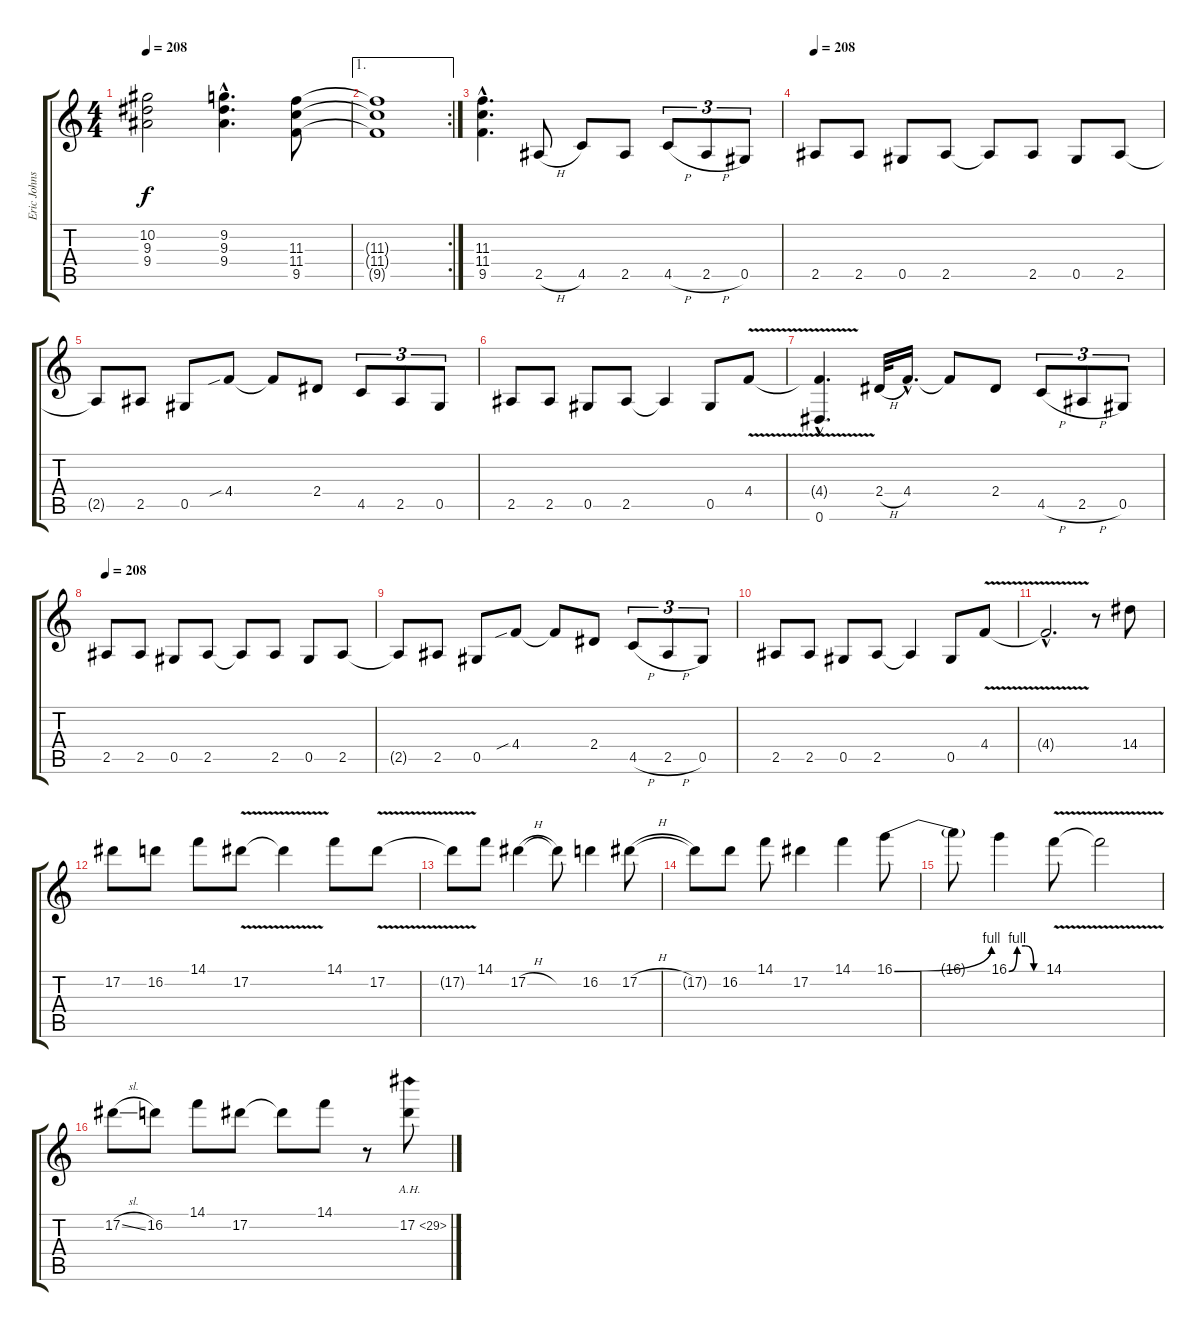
\track ("Eric Johnson (Distortion)" "Eric Johns") {instrument distortionguitar}
\staff {score tabs}
\tuning (Eb4 Bb3 Gb3 Db3 Ab2 Eb2) {hide}
\ts (4 4)
\tempo 208
\clef g2
\ks c
(10.2 9.3 9.4).2{dy f} (9.2{hac} 9.3{hac} 9.4{hac}).4{d} (11.3 11.4 9.5).8 |
\ae 1
\rc 2
(11.3{t} 11.4{t} 9.5{t}).1 |
(11.3{hac} 11.4{hac} 9.5{hac}).4{d} 2.5{h}.8 4.5.8 2.5.8 4.5{h}.8{tu (3 2)} 2.5{h}.8{tu (3 2)} 0.5.8{tu (3 2)} |
\tempo 208
2.5.8 2.5.8 0.5.8 2.5.8 2.5{t}.8 2.5.8 0.5.8 2.5.8 |
2.5{t}.8 2.5.8 0.5.8 4.4{sib}.8 4.4{t}.8 2.4.8 4.5.8{tu (3 2)} 2.5.8{tu (3 2)} 0.5.8{tu (3 2)} |
2.5.8 2.5.8 0.5.8 2.5.8 2.5{t}.4 0.5.8 4.4{v}.8 |
(4.4{hac t} 0.6{hac}).4{d} 2.4{h}.32 4.4{hac}.16{d} 4.4{t}.8 2.4.8 4.5{h}.8{tu (3 2)} 2.5{h}.8{tu (3 2)} 0.5.8{tu (3 2)} |
\tempo 208
2.5.8 2.5.8 0.5.8 2.5.8 2.5{t}.8 2.5.8 0.5.8 2.5.8 |
2.5{t}.8 2.5.8 0.5.8 4.4{sib}.8 4.4{t}.8 2.4.8 4.5{h}.8{tu (3 2)} 2.5{h}.8{tu (3 2)} 0.5.8{tu (3 2)} |
2.5.8 2.5.8 0.5.8 2.5.8 2.5{t}.4 0.5.8 4.4{v}.8 |
4.4{hac t}.2{d} r.8 14.4.8 |
17.2.8 16.2.8 14.1.8 17.2{v}.8 17.2{t}.4 14.1.8 17.2{v}.8 |
17.2{t}.8 14.1.8 17.2{h}.4 17.2{t}.8 16.2.4 17.2{h}.8 |
17.2{t}.8 16.2.8 14.1.8 17.2.4 14.1.4 16.1{be (bend 0 0 60 4)}.8 |
16.1{t}.8 16.1{be (custom 0 0 15 4 30 4 45 0 60 0)}.4 14.1{v}.8 14.1{t}.2 |
17.2{sl}.8 16.2.8 14.1.8 17.2.8 17.2{t}.8 14.1.8 r.8 17.2{ah 12}.8
